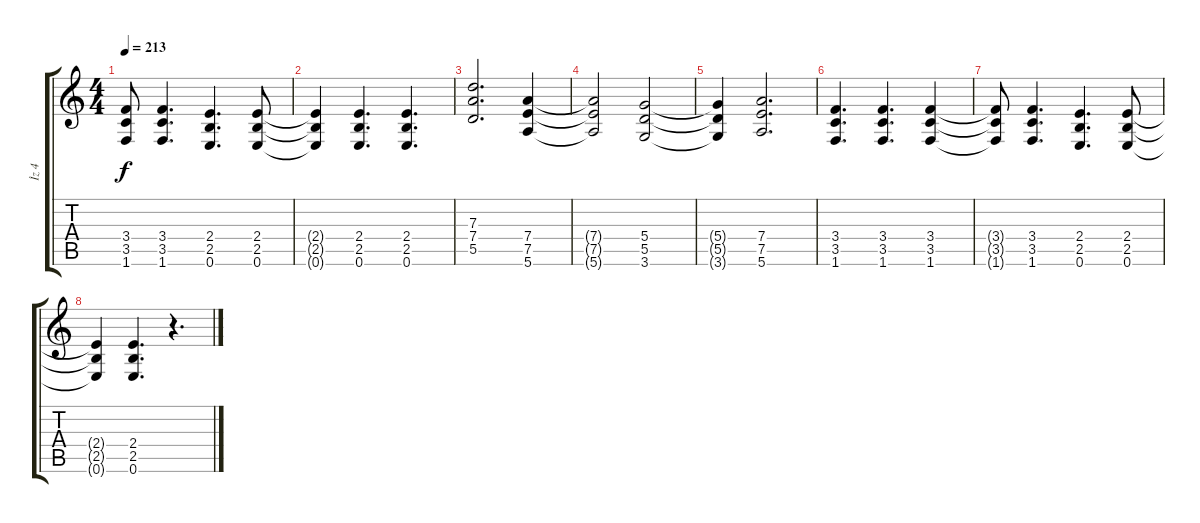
\track ("İz 4" "İz 4") {instrument distortionguitar}
\staff {score tabs}
\tuning (E4 B3 G3 D3 A2 E2) {hide}
\ts (4 4)
\tempo 213
\clef g2
\ks c
(3.4{t} 3.5{t} 1.6{t}).8{dy f} (3.4 3.5 1.6).4{d} (2.4 2.5 0.6).4{d} (2.4 2.5 0.6).8 |
(2.4{t} 2.5{t} 0.6{t}).4 (2.4 2.5 0.6).4{d} (2.4 2.5 0.6).4{d} |
(7.3 7.4 5.5).2{d} (7.4 7.5 5.6).4 |
(7.4{t} 7.5{t} 5.6{t}).2 (5.4 5.5 3.6).2 |
(5.4{t} 5.5{t} 3.6{t}).4 (7.4 7.5 5.6).2{d} |
(3.4 3.5 1.6).4{d} (3.4 3.5 1.6).4{d} (3.4 3.5 1.6).4 |
(3.4{t} 3.5{t} 1.6{t}).8 (3.4 3.5 1.6).4{d} (2.4 2.5 0.6).4{d} (2.4 2.5 0.6).8 |
(2.4{t} 2.5{t} 0.6{t}).4 (2.4 2.5 0.6).4{d} r.4{d}
